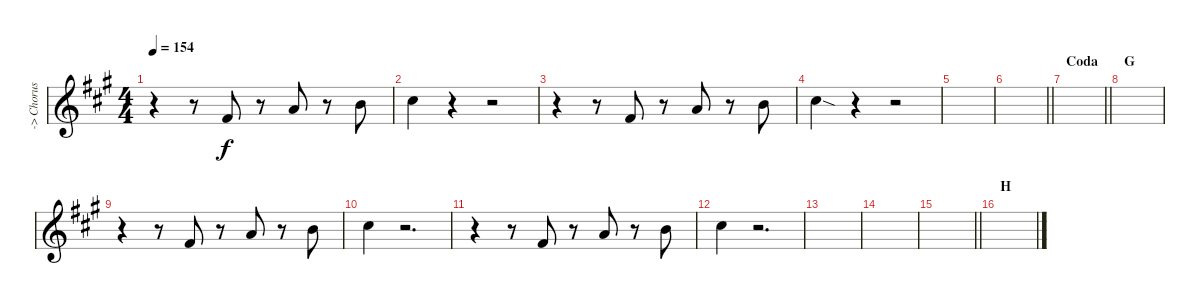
\track ("-> Chorus" "-> Chorus") {instrument brasssection}
\staff {score}
\tuning (E4 B3 G3 D3 A2 E2) {hide}
\ts (4 4)
\tempo 154
\clef g2
\ks a
r.4{dy f} r.8 2.1.8 r.8 5.1.8 r.8 7.1.8 |
9.1.4 r.4 r.2 |
r.4 r.8 2.1.8 r.8 5.1.8 r.8 7.1.8 |
9.1{sod}.4 r.4 r.2 |
|
\barLineRight lightlight
|
\section ("" "Coda")
\barLineRight lightlight
|
\section ("" "G")
|
r.4 r.8 2.1.8 r.8 5.1.8 r.8 7.1.8 |
9.1.4 r.2{d} |
r.4 r.8 2.1.8 r.8 5.1.8 r.8 7.1.8 |
9.1.4 r.2{d} |
|
|
\barLineRight lightlight
|
\section ("" "H")
